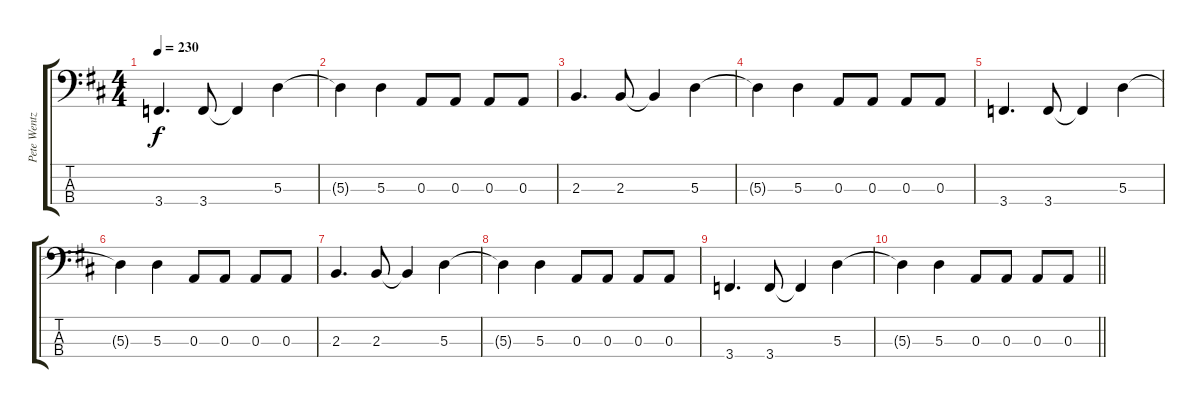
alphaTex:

\track ("Pete Wentz" "Pete Wentz") {instrument electricbasspick}
\staff {score tabs}
\tuning (G2 D2 A1 D1) {hide}
\ts (4 4)
\tempo 230
\clef f4
\ks d
3.4.4{d dy f} 3.4.8 3.4{t}.4 5.3.4 |
5.3{t}.4 5.3.4 0.3.8 0.3.8 0.3.8 0.3.8 |
2.3.4{d} 2.3.8 2.3{t}.4 5.3.4 |
5.3{t}.4 5.3.4 0.3.8 0.3.8 0.3.8 0.3.8 |
3.4.4{d} 3.4.8 3.4{t}.4 5.3.4 |
5.3{t}.4 5.3.4 0.3.8 0.3.8 0.3.8 0.3.8 |
2.3.4{d} 2.3.8 2.3{t}.4 5.3.4 |
5.3{t}.4 5.3.4 0.3.8 0.3.8 0.3.8 0.3.8 |
3.4.4{d} 3.4.8 3.4{t}.4 5.3.4 |
\barLineRight lightlight
5.3{t}.4 5.3.4 0.3.8 0.3.8 0.3.8 0.3.8
